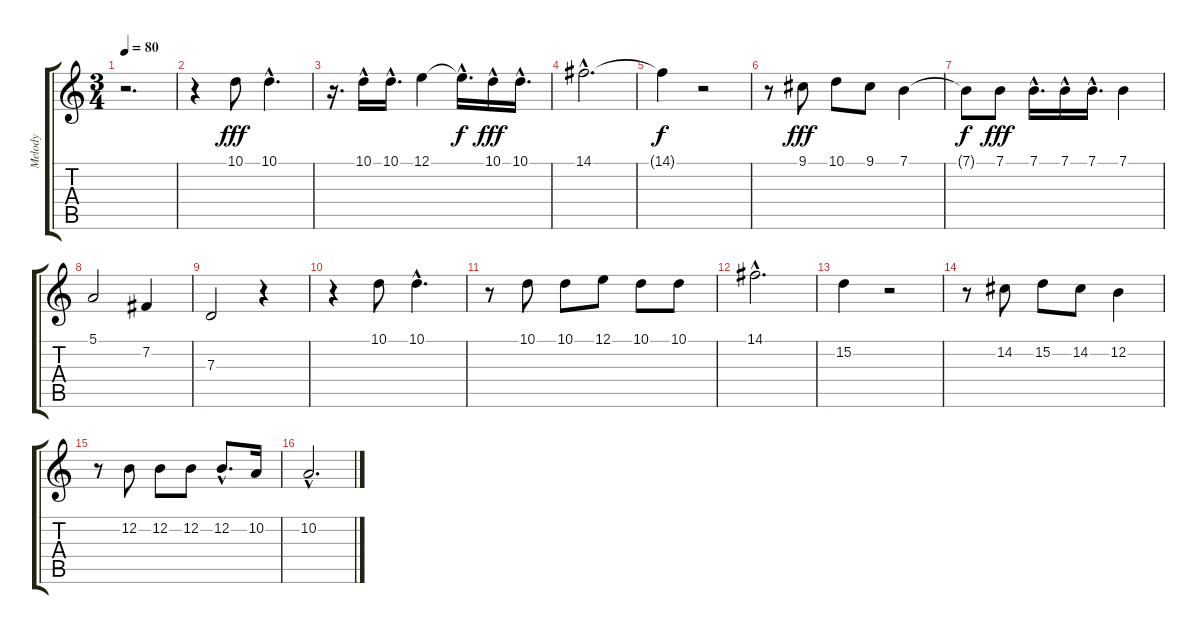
\track ("Melody" "Melody") {instrument vibraphone}
\staff {score tabs}
\tuning (E4 B3 G3 D3 A2 E2) {hide}
\ts (3 4)
\tempo 80
\clef g2
\ks c
r.2{d dy fff} |
r.4 10.1.8 10.1{hac}.4{d} |
r.16{d} 10.1{hac}.16 10.1{hac}.16{d} 12.1.4 12.1{hac t}.16{d dy f} 10.1{hac}.16{dy fff} 10.1{hac}.16{d} |
14.1{hac}.2{d} |
14.1{t}.4{dy f} r.2 |
r.8 9.1.8{dy fff} 10.1.8 9.1.8 7.1.4 |
7.1{t}.8{dy f} 7.1.8{dy fff} 7.1{hac}.16{d} 7.1{hac}.16 7.1{hac}.16{d} 7.1.4 |
5.1.2 7.2.4 |
7.3.2 r.4 |
r.4 10.1.8 10.1{hac}.4{d} |
r.8 10.1.8 10.1.8 12.1.8 10.1.8 10.1.8 |
14.1{hac}.2{d} |
15.2.4 r.2 |
r.8 14.2.8 15.2.8 14.2.8 12.2.4 |
r.8 12.2.8 12.2.8 12.2.8 12.2{hac}.8{d} 10.2.16 |
10.2{hac}.2{d}
